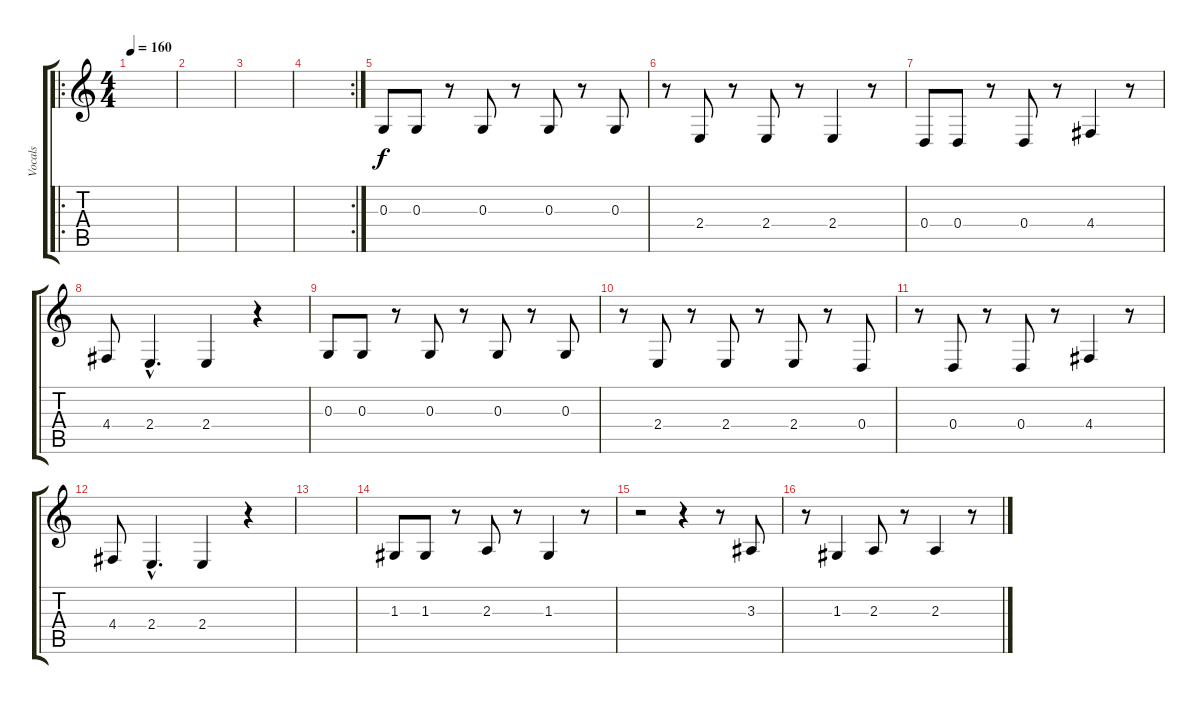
\track ("Vocals" "Vocals") {instrument lead4chiff}
\staff {score tabs}
\tuning (E4 B3 G3 D3 A2 E2) {hide}
\ro
\ts (4 4)
\tempo 160
\clef g2
\ks c
|
|
|
\rc 2
|
0.3.8 0.3.8 r.8 0.3.8 r.8 0.3.8 r.8 0.3.8 |
r.8 2.4.8 r.8 2.4.8 r.8 2.4.4 r.8 |
0.4.8 0.4.8 r.8 0.4.8 r.8 4.4.4 r.8 |
4.4.8 2.4{hac}.4{d} 2.4.4 r.4 |
0.3.8 0.3.8 r.8 0.3.8 r.8 0.3.8 r.8 0.3.8 |
r.8 2.4.8 r.8 2.4.8 r.8 2.4.8 r.8 0.4.8 |
r.8 0.4.8 r.8 0.4.8 r.8 4.4.4 r.8 |
4.4.8 2.4{hac}.4{d} 2.4.4 r.4 |
|
1.3.8 1.3.8 r.8 2.3.8 r.8 1.3.4 r.8 |
r.2 r.4 r.8 3.3.8 |
r.8 1.3.4 2.3.8 r.8 2.3.4 r.8
